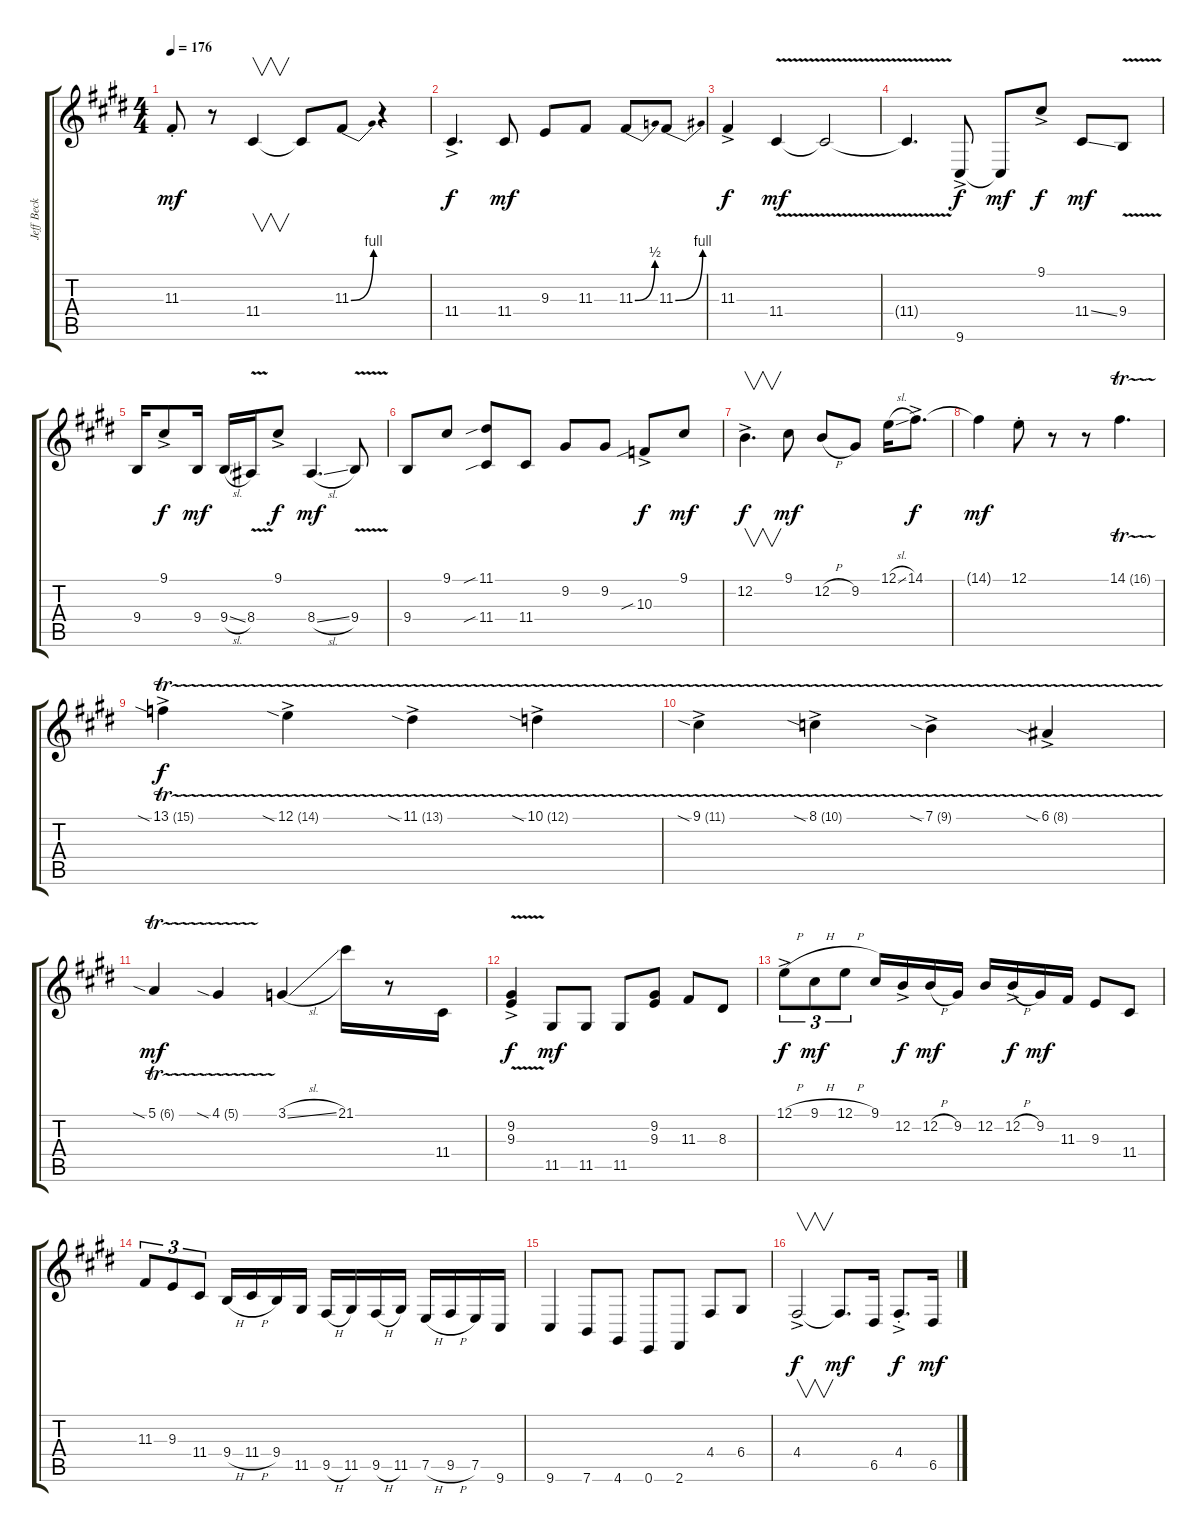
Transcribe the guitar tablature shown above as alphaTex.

\track ("Jeff Beck Lead Guitar Overdub" "Jeff Beck ") {instrument cello}
\staff {score tabs}
\tuning (E4 B3 G3 D3 A2 E2) {hide}
\ts (4 4)
\tempo 176
\clef g2
\ks e
11.3{st}.8{dy mf} r.8 11.4.4{v} 11.4{t}.8 11.3{be (bend 0 0 60 4)}.8 r.4 |
11.4{ac}.4{d dy f} 11.4.8{dy mf} 9.3.8 11.3.8 11.3{be (bend 0 0 60 2)}.8 11.3{be (bend 0 0 60 4)}.8 |
11.3{ac}.4{dy f} 11.4{v}.4{dy mf} 11.4{v t}.2 |
11.4{t}.4{d} 9.6{ac}.8{dy f} 9.6{t}.8{dy mf} 9.1{ac}.8{dy f} 11.4{ss}.8{dy mf} 9.4{v}.8 |
9.4.16 9.1{ac}.8{dy f} 9.4.16{dy mf} 9.4{sl}.16 8.4{v}.16 9.1{ac}.8{dy f} 8.4{sl}.4{d dy mf} 9.4{v}.8 |
9.4.8 9.1.8 (11.1{sib} 11.4{sib}).8 11.4.8 9.2.8 9.2.8 10.3{sib ac}.8{dy f} 9.1.8{dy mf} |
12.2{ac}.4{v d dy f} 9.1.8{dy mf} 12.2{h}.8 9.2.8 12.1{sl}.16 14.1{ac}.8{d dy f} |
14.1{t}.4{dy mf} 12.1{st}.8 r.8 r.8 14.1{tr (16 32)}.4{d} |
13.1{tr (15 32) sia ac}.4{dy f} 12.1{tr (14 32) sia ac}.4 11.1{tr (13 32) sia ac}.4 10.1{tr (12 32) sia ac}.4 |
9.1{tr (11 32) sia ac}.4 8.1{tr (10 32) sia ac}.4 7.1{tr (9 32) sia ac}.4 6.1{tr (8 32) sia ac}.4 |
5.1{tr (6 32) sia}.4{dy mf} 4.1{tr (5 32) sia}.4 3.1{sl}.4 21.1.16 r.8 11.4.16 |
(9.2{v ac} 9.3{v ac}).4{dy f} 11.5.8{dy mf} 11.5.8 11.5.8 (9.2 9.3).8 11.3.8 8.3.8 |
12.1{h ac}.8{tu (3 2) dy f} 9.1{h}.8{tu (3 2) dy mf} 12.1{h}.8{tu (3 2)} 9.1.16 12.2{ac}.16{dy f} 12.2{h}.16{dy mf} 9.2.16 12.2.16 12.2{h ac}.16{dy f} 9.2.16{dy mf} 11.3.16 9.3.8 11.4.8 |
11.3.8{tu (3 2)} 9.3.8{tu (3 2)} 11.4.8{tu (3 2)} 9.4{h}.16 11.4{h}.16 9.4.16 11.5.16 9.5{h}.16 11.5.16 9.5{h}.16 11.5.16 7.5{h}.16 9.5{h}.16 7.5.16 9.6.16 |
9.6.4 7.6.8 4.6.8 0.6.8 2.6.8 4.4.8 6.4.8 |
4.4{ac}.2{v dy f} 4.4{t}.8{d dy mf} 6.5.16 4.4{ac st}.8{d dy f} 6.5.16{dy mf}
